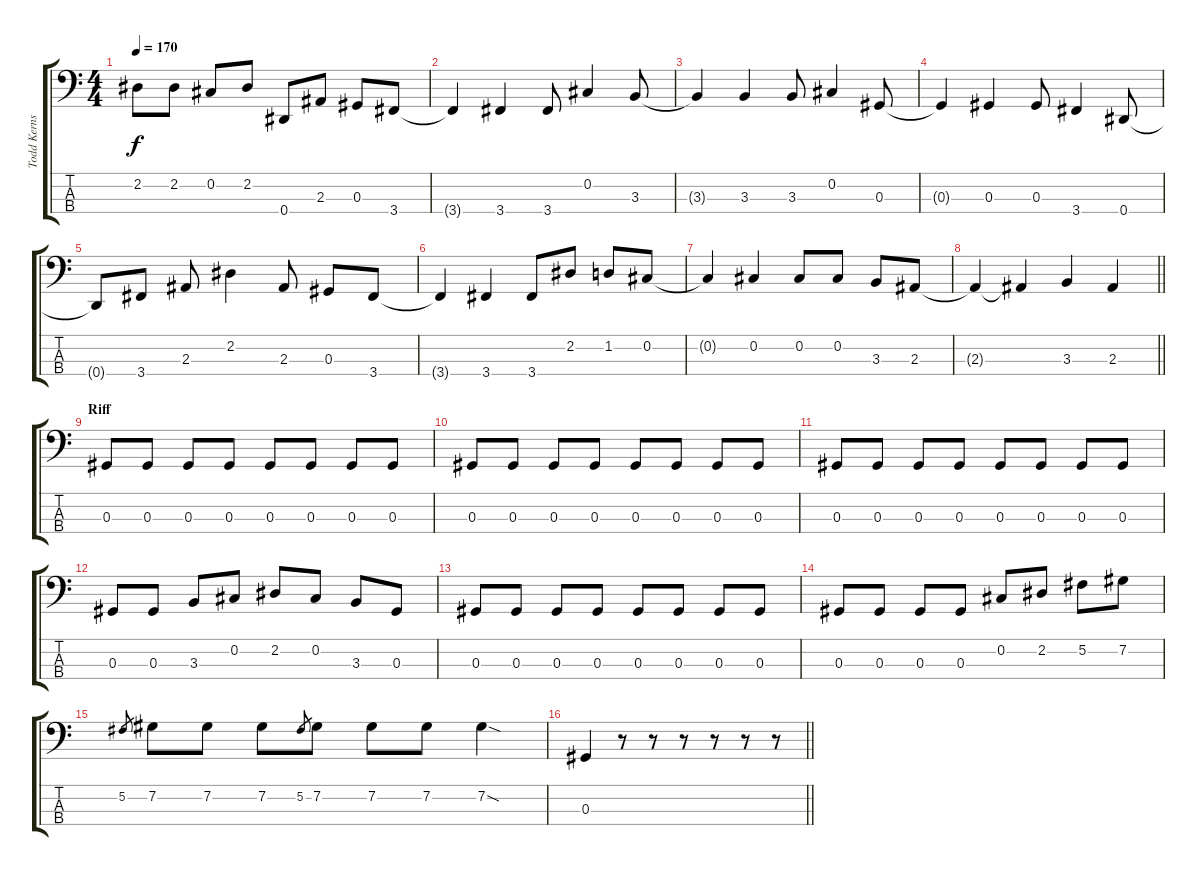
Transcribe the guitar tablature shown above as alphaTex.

\track ("Todd Kerns" "Todd Kerns") {instrument electricbasspick}
\staff {score tabs}
\tuning (Gb2 Db2 Ab1 Eb1) {hide}
\ts (4 4)
\tempo 170
\clef f4
\ks c
2.2{t}.8{dy f} 2.2.8 0.2.8 2.2.8 0.4.8 2.3.8 0.3.8 3.4.8 |
3.4{t}.4 3.4.4 3.4.8 0.2.4 3.3.8 |
3.3{t}.4 3.3.4 3.3.8 0.2.4 0.3.8 |
0.3{t}.4 0.3.4 0.3.8 3.4.4 0.4.8 |
0.4{t}.8 3.4.8 2.3.8 2.2.4 2.3.8 0.3.8 3.4.8 |
3.4{t}.4 3.4.4 3.4.8 2.2.8 1.2.8 0.2.8 |
0.2{t}.4 0.2.4 0.2.8 0.2.8 3.3.8 2.3.8 |
\barLineRight lightlight
2.3{t}.4 2.3{t}.4 3.3.4 2.3.4 |
\section ("" "Riff")
0.3.8 0.3.8 0.3.8 0.3.8 0.3.8 0.3.8 0.3.8 0.3.8 |
0.3.8 0.3.8 0.3.8 0.3.8 0.3.8 0.3.8 0.3.8 0.3.8 |
0.3.8 0.3.8 0.3.8 0.3.8 0.3.8 0.3.8 0.3.8 0.3.8 |
0.3.8 0.3.8 3.3.8 0.2.8 2.2.8 0.2.8 3.3.8 0.3.8 |
0.3.8 0.3.8 0.3.8 0.3.8 0.3.8 0.3.8 0.3.8 0.3.8 |
0.3.8 0.3.8 0.3.8 0.3.8 0.2.8 2.2.8 5.2.8 7.2.8 |
5.2.8{gr} 7.2.8 7.2.8 7.2.8 5.2.8{gr} 7.2.8 7.2.8 7.2.8 7.2{sod}.4 |
\barLineRight lightlight
0.3.4 r.8 r.8 r.8 r.8 r.8 r.8
